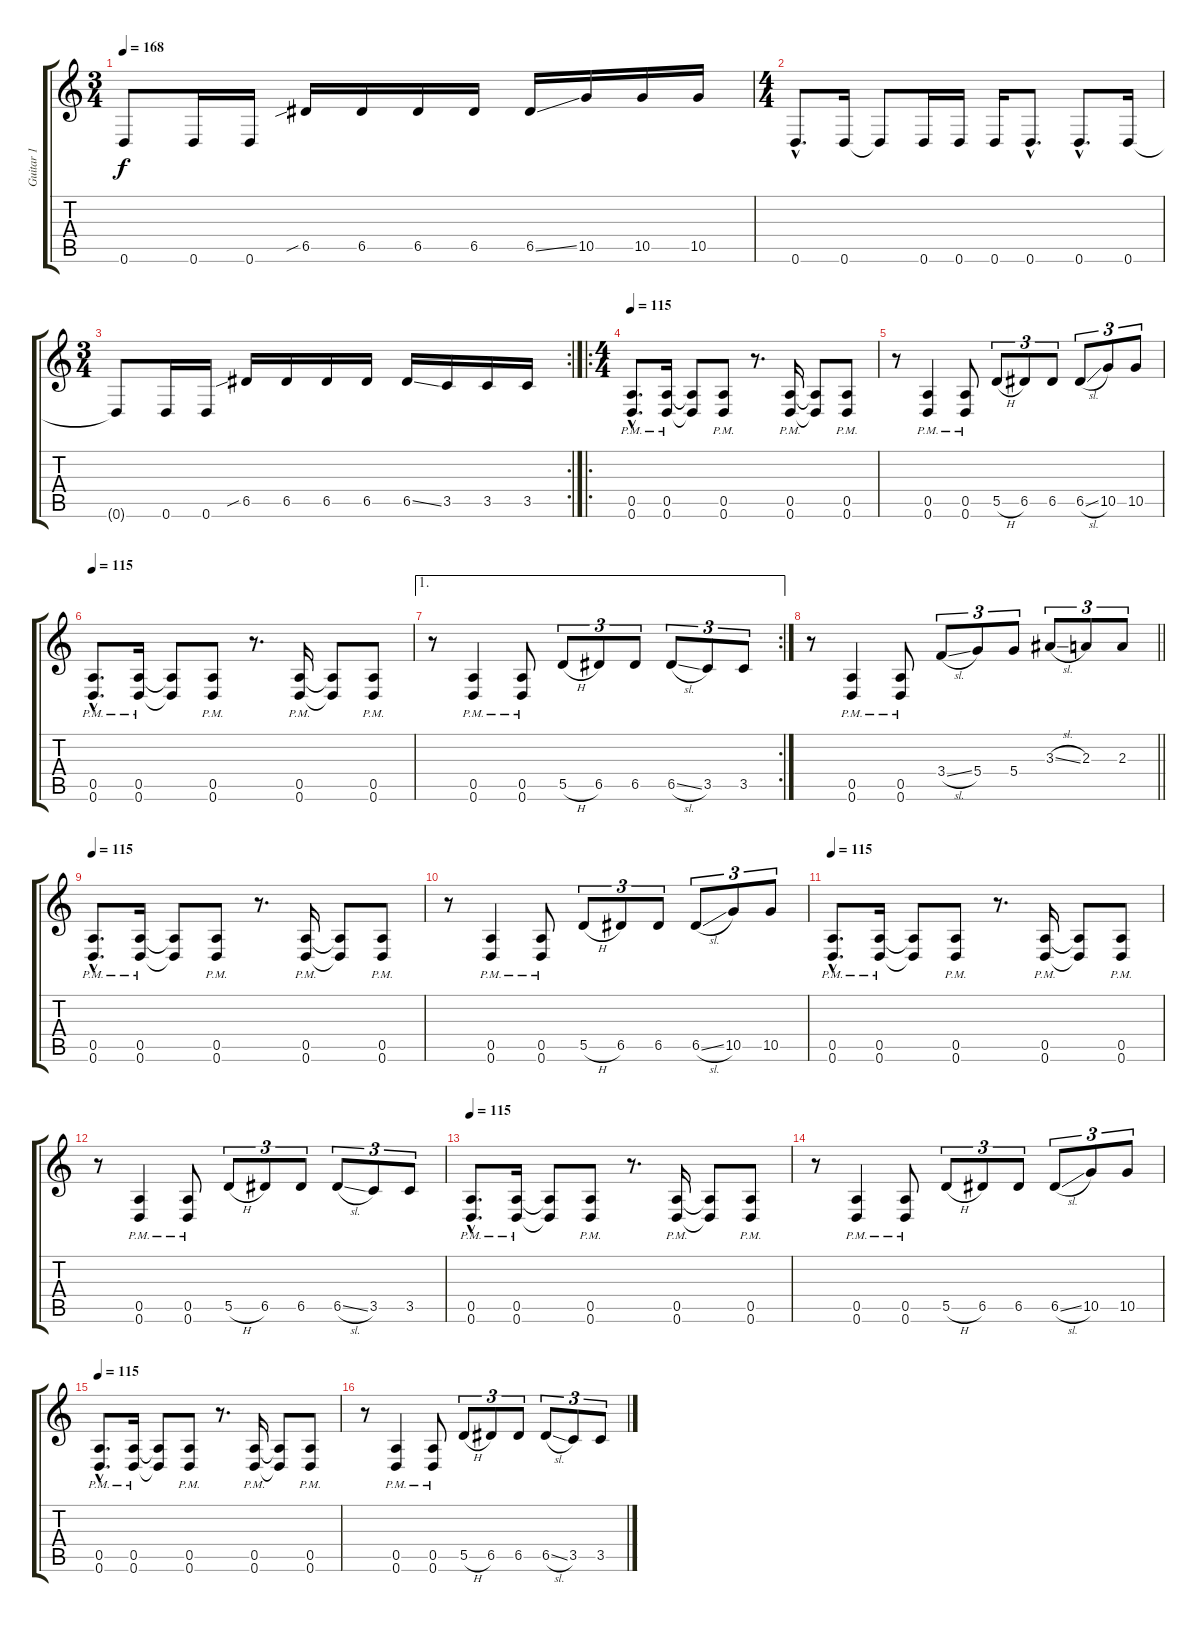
\track ("Guitar 1" "Guitar 1") {instrument distortionguitar}
\staff {score tabs}
\tuning (E4 B3 G3 D3 A2 D2) {hide}
\ts (3 4)
\tempo 168
\clef g2
\ks c
0.6{t}.8{dy f} 0.6.16 0.6.16 6.5{sib}.16 6.5.16 6.5.16 6.5.16 6.5{ss}.16 10.5.16 10.5.16 10.5.16 |
\ts (4 4)
0.6{hac}.8{d} 0.6.16 0.6{t}.8 0.6.16 0.6.16 0.6.16 0.6{hac}.8{d} 0.6{hac}.8{d} 0.6.16 |
\rc 2
\ts (3 4)
0.6{t}.8 0.6.16 0.6.16 6.5{sib}.16 6.5.16 6.5.16 6.5.16 6.5{ss}.16 3.5.16 3.5.16 3.5.16 |
\ro
\ts (4 4)
\tempo 115
(0.5{hac pm} 0.6{hac pm}).8{d} (0.5{pm} 0.6{pm}).16 (0.5{t} 0.6{t}).8 (0.5{pm} 0.6{pm}).8 r.8{d} (0.5{pm} 0.6{pm}).16 (0.5{t} 0.6{t}).8 (0.5{pm} 0.6{pm}).8 |
r.8 (0.5{pm} 0.6{pm}).4 (0.5{pm} 0.6{pm}).8 5.5{h}.8{tu (3 2)} 6.5.8{tu (3 2)} 6.5.8{tu (3 2)} 6.5{sl}.8{tu (3 2)} 10.5.8{tu (3 2)} 10.5.8{tu (3 2)} |
\tempo 115
(0.5{hac pm} 0.6{hac pm}).8{d} (0.5{pm} 0.6{pm}).16 (0.5{t} 0.6{t}).8 (0.5{pm} 0.6{pm}).8 r.8{d} (0.5{pm} 0.6{pm}).16 (0.5{t} 0.6{t}).8 (0.5{pm} 0.6{pm}).8 |
\ae 1
\rc 2
r.8 (0.5{pm} 0.6{pm}).4 (0.5{pm} 0.6{pm}).8 5.5{h}.8{tu (3 2)} 6.5.8{tu (3 2)} 6.5.8{tu (3 2)} 6.5{sl}.8{tu (3 2)} 3.5.8{tu (3 2)} 3.5.8{tu (3 2)} |
\barLineRight lightlight
r.8 (0.5{pm} 0.6{pm}).4 (0.5{pm} 0.6{pm}).8 3.4{sl}.8{tu (3 2)} 5.4.8{tu (3 2)} 5.4.8{tu (3 2)} 3.3{sl}.8{tu (3 2)} 2.3.8{tu (3 2)} 2.3.8{tu (3 2)} |
\tempo 115
(0.5{hac pm} 0.6{hac pm}).8{d} (0.5{pm} 0.6{pm}).16 (0.5{t} 0.6{t}).8 (0.5{pm} 0.6{pm}).8 r.8{d} (0.5{pm} 0.6{pm}).16 (0.5{t} 0.6{t}).8 (0.5{pm} 0.6{pm}).8 |
r.8 (0.5{pm} 0.6{pm}).4 (0.5{pm} 0.6{pm}).8 5.5{h}.8{tu (3 2)} 6.5.8{tu (3 2)} 6.5.8{tu (3 2)} 6.5{sl}.8{tu (3 2)} 10.5.8{tu (3 2)} 10.5.8{tu (3 2)} |
\tempo 115
(0.5{hac pm} 0.6{hac pm}).8{d} (0.5{pm} 0.6{pm}).16 (0.5{t} 0.6{t}).8 (0.5{pm} 0.6{pm}).8 r.8{d} (0.5{pm} 0.6{pm}).16 (0.5{t} 0.6{t}).8 (0.5{pm} 0.6{pm}).8 |
r.8 (0.5{pm} 0.6{pm}).4 (0.5{pm} 0.6{pm}).8 5.5{h}.8{tu (3 2)} 6.5.8{tu (3 2)} 6.5.8{tu (3 2)} 6.5{sl}.8{tu (3 2)} 3.5.8{tu (3 2)} 3.5.8{tu (3 2)} |
\tempo 115
(0.5{hac pm} 0.6{hac pm}).8{d} (0.5{pm} 0.6{pm}).16 (0.5{t} 0.6{t}).8 (0.5{pm} 0.6{pm}).8 r.8{d} (0.5{pm} 0.6{pm}).16 (0.5{t} 0.6{t}).8 (0.5{pm} 0.6{pm}).8 |
r.8 (0.5{pm} 0.6{pm}).4 (0.5{pm} 0.6{pm}).8 5.5{h}.8{tu (3 2)} 6.5.8{tu (3 2)} 6.5.8{tu (3 2)} 6.5{sl}.8{tu (3 2)} 10.5.8{tu (3 2)} 10.5.8{tu (3 2)} |
\tempo 115
(0.5{hac pm} 0.6{hac pm}).8{d} (0.5{pm} 0.6{pm}).16 (0.5{t} 0.6{t}).8 (0.5{pm} 0.6{pm}).8 r.8{d} (0.5{pm} 0.6{pm}).16 (0.5{t} 0.6{t}).8 (0.5{pm} 0.6{pm}).8 |
r.8 (0.5{pm} 0.6{pm}).4 (0.5{pm} 0.6{pm}).8 5.5{h}.8{tu (3 2)} 6.5.8{tu (3 2)} 6.5.8{tu (3 2)} 6.5{sl}.8{tu (3 2)} 3.5.8{tu (3 2)} 3.5.8{tu (3 2)}
